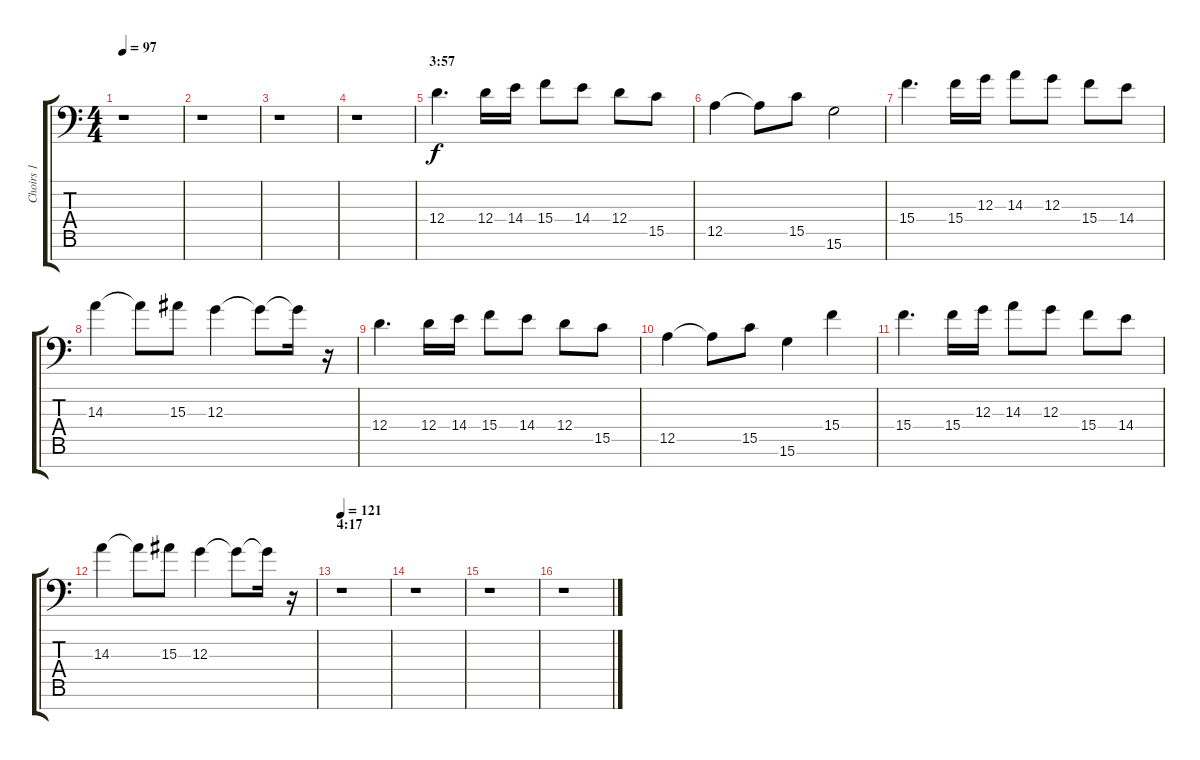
\track ("Choirs 1" "Choirs 1") {instrument choiraahs}
\staff {score tabs}
\tuning (E4 B3 G3 D3 A2 E2 C-1) {hide}
\ts (4 4)
\tempo 97
\clef f4
\ks c
r.1{dy f} |
r.1 |
r.1 |
r.1 |
\section ("" "3:57")
12.4.4{d volume 16 balance 16 instrument choiraahs} 12.4.16 14.4.16 15.4.8 14.4.8 12.4.8 15.5.8 |
12.5.4 12.5{t}.8 15.5.8 15.6.2 |
15.4.4{d} 15.4.16 12.3.16 14.3.8 12.3.8 15.4.8 14.4.8 |
14.3.4 14.3{t}.8 15.3.8 12.3.4 12.3{t}.8 12.3{t}.16 r.16 |
12.4.4{d} 12.4.16 14.4.16 15.4.8 14.4.8 12.4.8 15.5.8 |
12.5.4 12.5{t}.8 15.5.8 15.6.4 15.4.4 |
15.4.4{d} 15.4.16 12.3.16 14.3.8 12.3.8 15.4.8 14.4.8 |
14.3.4 14.3{t}.8 15.3.8 12.3.4 12.3{t}.8 12.3{t}.16 r.16 |
\section ("" "4:17")
\tempo 121
r.1 |
r.1 |
r.1 |
r.1
